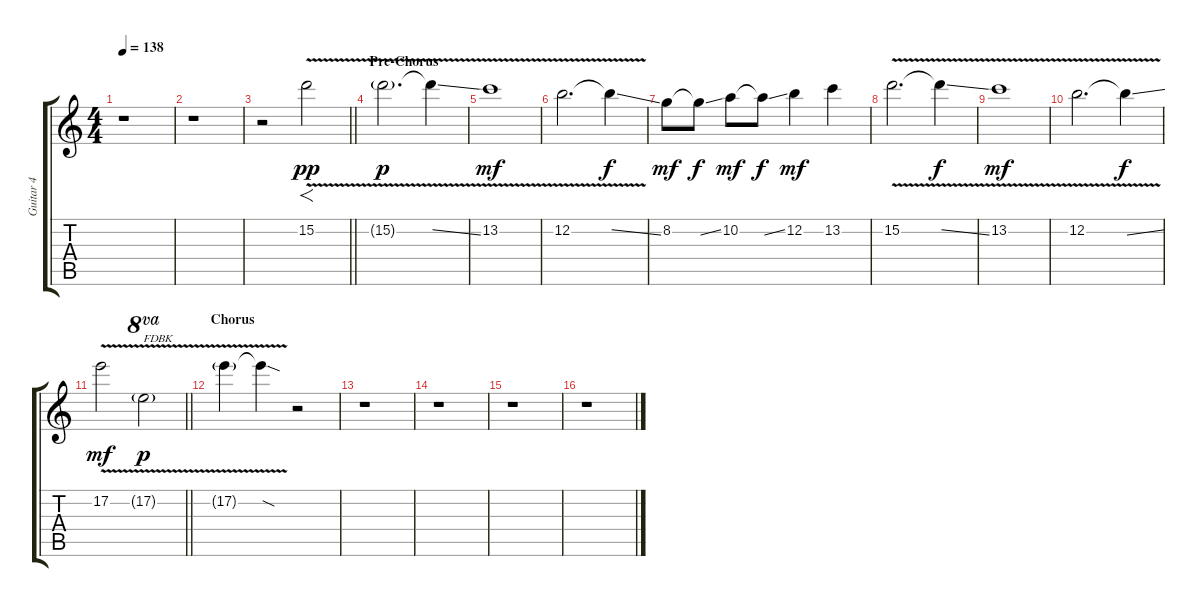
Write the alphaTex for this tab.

\track ("Guitar 4" "Guitar 4") {instrument distortionguitar}
\staff {score tabs}
\tuning (E4 B3 G3 D3 A2 E2) {hide}
\ts (4 4)
\tempo 138
\clef g2
\ks c
r.1{dy f} |
r.1 |
\barLineRight lightlight
r.2 15.2{v}.2{f dy pp} |
\section ("" "Pre-Chorus")
15.2{v g}.2{d dy p} 15.2{ss t}.4 |
13.2{v}.1{dy mf} |
12.2{v}.2{d} 12.2{ss t}.4{dy f} |
8.2.8{dy mf} 8.2{ss t}.8{dy f} 10.2.8{dy mf} 10.2{ss t}.8{dy f} 12.2.4{dy mf} 13.2.4 |
15.2{v}.2{d} 15.2{ss t}.4{dy f} |
13.2{v}.1{dy mf} |
12.2{v}.2{d} 12.2{ss t}.4{dy f} |
\barLineRight lightlight
17.2{v}.2{dy mf} 17.2{v g}.2{ot 8va txt "FDBK" dy p} |
\section ("" "Chorus")
17.2{v g}.4 17.2{sod t}.4 r.2 |
r.1 |
r.1 |
r.1 |
r.1
